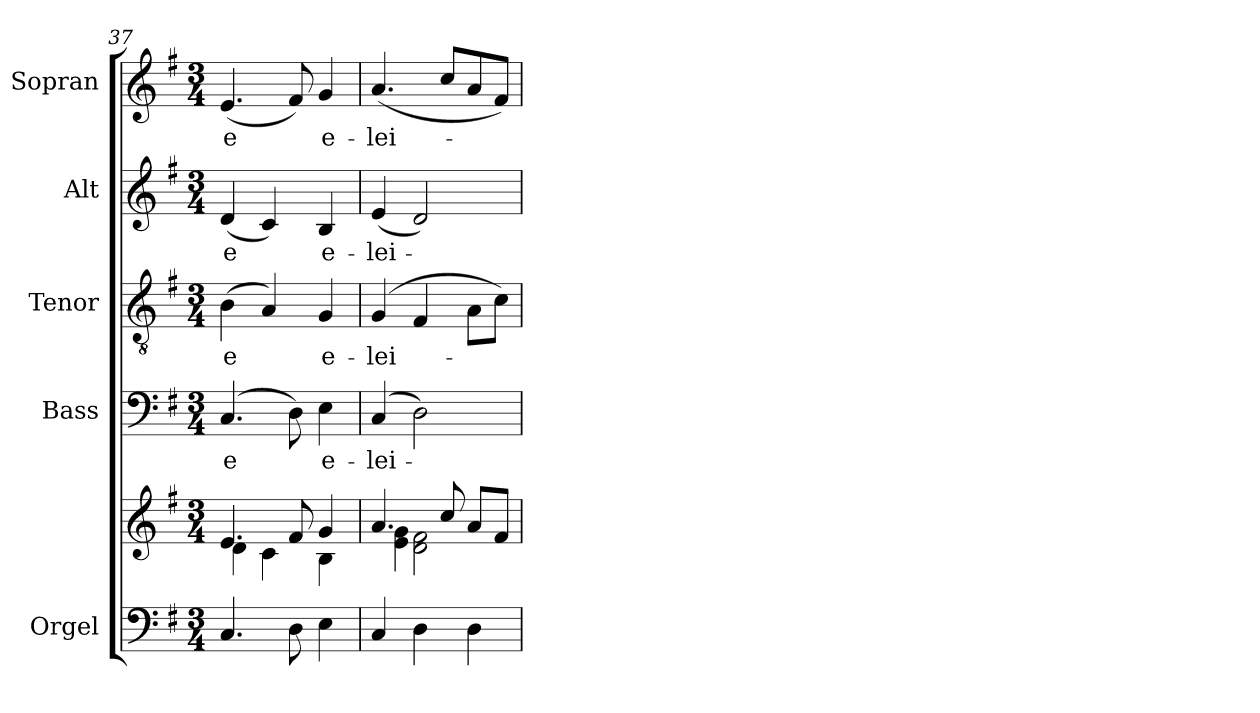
**kern	**kern	**kern	**text	**kern	**text	**kern	**text	**kern	**text
*part5	*part5	*part4	*part4	*part3	*part3	*part2	*part2	*part1	*part1
*staff6	*staff5	*staff4	*staff4	*staff3	*staff3	*staff2	*staff2	*staff1	*staff1
*I"Orgel	*	*I"Bass	*	*I"Tenor	*	*I"Alt	*	*I"Sopran	*
*I'Org.	*	*I'B.	*	*I'T.	*	*I'A.	*	*I'S.	*
*clefF4	*clefG2	*clefF4	*	*clefGv2	*	*clefG2	*	*clefG2	*
*k[f#]	*k[f#]	*k[f#]	*	*k[f#]	*	*k[f#]	*	*k[f#]	*
*G:	*G:	*G:	*	*G:	*	*G:	*	*G:	*
*M3/4	*M3/4	*M3/4	*	*M3/4	*	*M3/4	*	*M3/4	*
=37	=37	=37	=37	=37	=37	=37	=37	=37	=37
*	*^	*	*	*	*	*	*	*	*
!	!	!	!	!LO:LY:b	!	!LO:LY:b	!	!LO:LY:b	!	!LO:LY:b
4.C/	4.e/	4d\	(>4.C/	-e	(>4B\	-e	(<4d/	-e	(<4.e/	-e
.	.	4c\	.	.	4A/)	.	4c/)	.	.	.
8D\	8f#/	.	8D\)	.	.	.	.	.	8f#/)	.
!	!	!	!	!LO:LY:b	!	!LO:LY:b	!	!LO:LY:b	!	!LO:LY:b
4E\	4g/	4B\	4E\	e-	4G/	e-	4B/	e-	4g/	e-
=38	=38	=38	=38	=38	=38	=38	=38	=38	=38	=38
!	!	!	!	!LO:LY:b	!	!LO:LY:b	!	!LO:LY:b	!	!LO:LY:b
4C/	4.a/	4e\ 4g\	(>4C/	-lei-	(>4G/	-lei-	(<4e/	-lei-	(<4.a/	-lei-
4D\	.	2d\ 2f#\	2D\)	.	4F#/	.	2d/)	.	.	.
.	8cc/	.	.	.	.	.	.	.	8cc/L	.
4D\	8a/L	.	.	.	8A\L	.	.	.	8a/	.
.	8f#/J	.	.	.	8c\J)	.	.	.	8f#/J)	.
*	*v	*v	*	*	*	*	*	*	*	*
=	=	=	=	=	=	=	=	=	=
*-	*-	*-	*-	*-	*-	*-	*-	*-	*-
